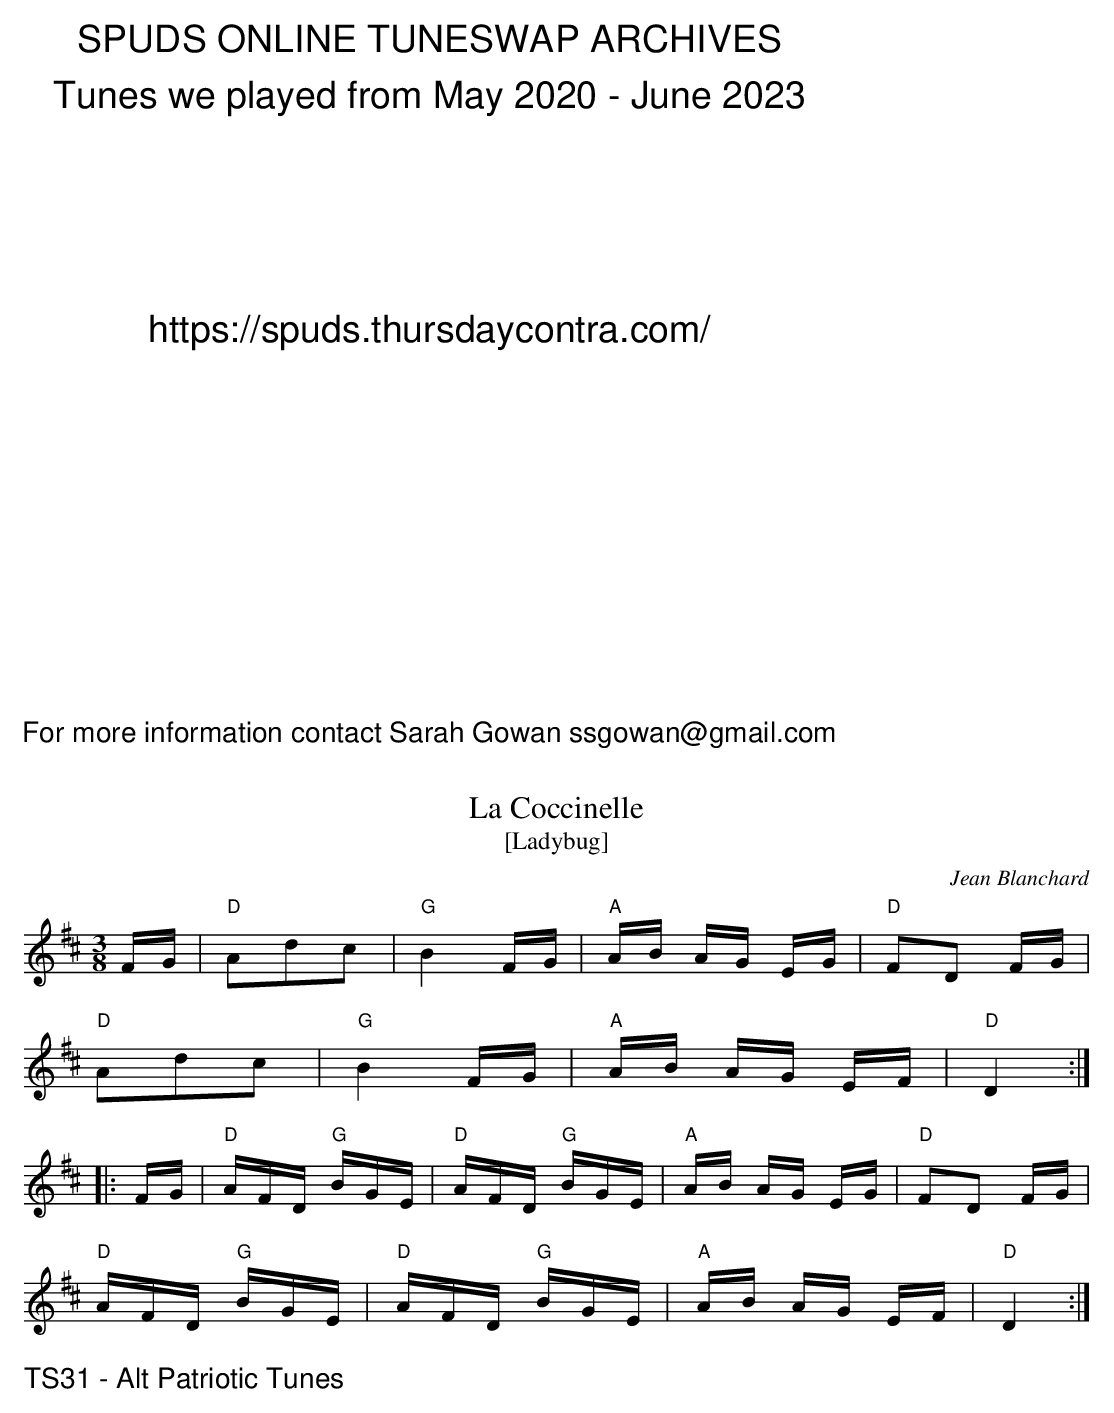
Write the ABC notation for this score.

X:1
T:Coccinelle, La
T:[Ladybug]
M:3/8
L:1/16
C:Jean Blanchard
K:Dmaj
FG | "D"A2d2c2 | "G"B4FG | "A"AB AG EG | "D"F2D2 FG |
"D"A2d2c2 | "G"B4FG |"A"AB AG EF | "D"D4 :|
|: FG | "D"AFD "G"BGE | "D"AFD "G"BGE | "A"AB AG EG |"D"F2D2 FG |
"D"AFD "G"BGE | "D"AFD "G"BGE | "A"AB AG EF | "D"D4 :|
